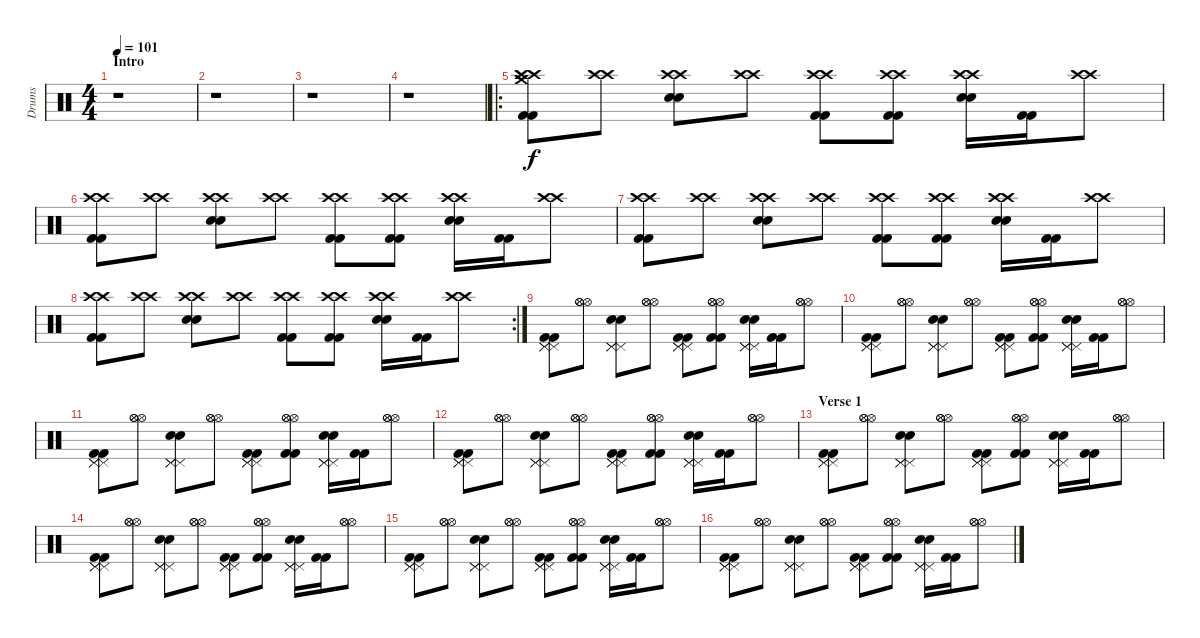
\track ("Drums" "Drums") {instrument percussion}
\staff {score}
\articulation defaults
\ts (4 4)
\section ("" "Intro")
\tempo 101
\clef neutral
\ks c
r.1{dy f} |
r.1 |
r.1 |
r.1 |
\ro
("Crash medium (hit)" "Crash high (hit)" "Crash high (hit)" "Kick (hit) 2" "Kick (hit) 2").8 ("Crash high (hit)" "Crash high (hit)").8 ("Crash high (hit)" "Crash high (hit)" "Electric Snare (hit)" "Electric Snare (hit)").8 ("Crash high (hit)" "Crash high (hit)").8 ("Crash high (hit)" "Crash high (hit)" "Kick (hit) 2" "Kick (hit) 2").8 ("Crash high (hit)" "Crash high (hit)" "Kick (hit) 2" "Kick (hit) 2").8 ("Crash high (hit)" "Crash high (hit)" "Electric Snare (hit)" "Electric Snare (hit)").16 ("Kick (hit) 2" "Kick (hit) 2").16 ("Crash high (hit)" "Crash high (hit)").8 |
("Crash high (hit)" "Crash high (hit)" "Kick (hit) 2" "Kick (hit) 2").8 ("Crash high (hit)" "Crash high (hit)").8 ("Crash high (hit)" "Crash high (hit)" "Electric Snare (hit)" "Electric Snare (hit)").8 ("Crash high (hit)" "Crash high (hit)").8 ("Crash high (hit)" "Crash high (hit)" "Kick (hit) 2" "Kick (hit) 2").8 ("Crash high (hit)" "Crash high (hit)" "Kick (hit) 2" "Kick (hit) 2").8 ("Crash high (hit)" "Crash high (hit)" "Electric Snare (hit)" "Electric Snare (hit)").16 ("Kick (hit) 2" "Kick (hit) 2").16 ("Crash high (hit)" "Crash high (hit)").8 |
("Crash high (hit)" "Crash high (hit)" "Kick (hit) 2" "Kick (hit) 2").8 ("Crash high (hit)" "Crash high (hit)").8 ("Crash high (hit)" "Crash high (hit)" "Electric Snare (hit)" "Electric Snare (hit)").8 ("Crash high (hit)" "Crash high (hit)").8 ("Crash high (hit)" "Crash high (hit)" "Kick (hit) 2" "Kick (hit) 2").8 ("Crash high (hit)" "Crash high (hit)" "Kick (hit) 2" "Kick (hit) 2").8 ("Crash high (hit)" "Crash high (hit)" "Electric Snare (hit)" "Electric Snare (hit)").16 ("Kick (hit) 2" "Kick (hit) 2").16 ("Crash high (hit)" "Crash high (hit)").8 |
\rc 2
("Crash high (hit)" "Crash high (hit)" "Kick (hit) 2" "Kick (hit) 2").8 ("Crash high (hit)" "Crash high (hit)").8 ("Crash high (hit)" "Crash high (hit)" "Electric Snare (hit)" "Electric Snare (hit)").8 ("Crash high (hit)" "Crash high (hit)").8 ("Crash high (hit)" "Crash high (hit)" "Kick (hit) 2" "Kick (hit) 2").8 ("Crash high (hit)" "Crash high (hit)" "Kick (hit) 2" "Kick (hit) 2").8 ("Crash high (hit)" "Crash high (hit)" "Electric Snare (hit)" "Electric Snare (hit)").16 ("Kick (hit) 2" "Kick (hit) 2").16 ("Crash high (hit)" "Crash high (hit)").8 |
("Pedal Hi-Hat (hit)" "Pedal Hi-Hat (hit)" "Pedal Hi-Hat (hit)" "Kick (hit) 2" "Kick (hit) 2").8 ("Hi-Hat (open)" "Hi-Hat (open)" "Hi-Hat (open)").8 ("Pedal Hi-Hat (hit)" "Pedal Hi-Hat (hit)" "Pedal Hi-Hat (hit)" "Electric Snare (hit)" "Electric Snare (hit)").8 ("Hi-Hat (open)" "Hi-Hat (open)" "Hi-Hat (open)").8 ("Pedal Hi-Hat (hit)" "Pedal Hi-Hat (hit)" "Pedal Hi-Hat (hit)" "Kick (hit) 2" "Kick (hit) 2").8 ("Hi-Hat (open)" "Hi-Hat (open)" "Hi-Hat (open)" "Kick (hit) 2" "Kick (hit) 2").8 ("Pedal Hi-Hat (hit)" "Pedal Hi-Hat (hit)" "Pedal Hi-Hat (hit)" "Electric Snare (hit)" "Electric Snare (hit)").16 ("Kick (hit) 2" "Kick (hit) 2").16 ("Hi-Hat (open)" "Hi-Hat (open)" "Hi-Hat (open)").8 |
("Pedal Hi-Hat (hit)" "Pedal Hi-Hat (hit)" "Pedal Hi-Hat (hit)" "Kick (hit) 2" "Kick (hit) 2").8 ("Hi-Hat (open)" "Hi-Hat (open)" "Hi-Hat (open)").8 ("Pedal Hi-Hat (hit)" "Pedal Hi-Hat (hit)" "Pedal Hi-Hat (hit)" "Electric Snare (hit)" "Electric Snare (hit)").8 ("Hi-Hat (open)" "Hi-Hat (open)" "Hi-Hat (open)").8 ("Pedal Hi-Hat (hit)" "Pedal Hi-Hat (hit)" "Pedal Hi-Hat (hit)" "Kick (hit) 2" "Kick (hit) 2").8 ("Hi-Hat (open)" "Hi-Hat (open)" "Hi-Hat (open)" "Kick (hit) 2" "Kick (hit) 2").8 ("Pedal Hi-Hat (hit)" "Pedal Hi-Hat (hit)" "Pedal Hi-Hat (hit)" "Electric Snare (hit)" "Electric Snare (hit)").16 ("Kick (hit) 2" "Kick (hit) 2").16 ("Hi-Hat (open)" "Hi-Hat (open)" "Hi-Hat (open)").8 |
("Pedal Hi-Hat (hit)" "Pedal Hi-Hat (hit)" "Pedal Hi-Hat (hit)" "Kick (hit) 2" "Kick (hit) 2").8 ("Hi-Hat (open)" "Hi-Hat (open)" "Hi-Hat (open)").8 ("Pedal Hi-Hat (hit)" "Pedal Hi-Hat (hit)" "Pedal Hi-Hat (hit)" "Electric Snare (hit)" "Electric Snare (hit)").8 ("Hi-Hat (open)" "Hi-Hat (open)" "Hi-Hat (open)").8 ("Pedal Hi-Hat (hit)" "Pedal Hi-Hat (hit)" "Pedal Hi-Hat (hit)" "Kick (hit) 2" "Kick (hit) 2").8 ("Hi-Hat (open)" "Hi-Hat (open)" "Hi-Hat (open)" "Kick (hit) 2" "Kick (hit) 2").8 ("Pedal Hi-Hat (hit)" "Pedal Hi-Hat (hit)" "Pedal Hi-Hat (hit)" "Electric Snare (hit)" "Electric Snare (hit)").16 ("Kick (hit) 2" "Kick (hit) 2").16 ("Hi-Hat (open)" "Hi-Hat (open)" "Hi-Hat (open)").8 |
("Pedal Hi-Hat (hit)" "Pedal Hi-Hat (hit)" "Pedal Hi-Hat (hit)" "Kick (hit) 2" "Kick (hit) 2").8 ("Hi-Hat (open)" "Hi-Hat (open)" "Hi-Hat (open)").8 ("Pedal Hi-Hat (hit)" "Pedal Hi-Hat (hit)" "Pedal Hi-Hat (hit)" "Electric Snare (hit)" "Electric Snare (hit)").8 ("Hi-Hat (open)" "Hi-Hat (open)" "Hi-Hat (open)").8 ("Pedal Hi-Hat (hit)" "Pedal Hi-Hat (hit)" "Pedal Hi-Hat (hit)" "Kick (hit) 2" "Kick (hit) 2").8 ("Hi-Hat (open)" "Hi-Hat (open)" "Hi-Hat (open)" "Kick (hit) 2" "Kick (hit) 2").8 ("Pedal Hi-Hat (hit)" "Pedal Hi-Hat (hit)" "Pedal Hi-Hat (hit)" "Electric Snare (hit)" "Electric Snare (hit)").16 ("Kick (hit) 2" "Kick (hit) 2").16 ("Hi-Hat (open)" "Hi-Hat (open)" "Hi-Hat (open)").8 |
\section ("" "Verse 1")
("Pedal Hi-Hat (hit)" "Pedal Hi-Hat (hit)" "Pedal Hi-Hat (hit)" "Kick (hit) 2" "Kick (hit) 2").8 ("Hi-Hat (open)" "Hi-Hat (open)" "Hi-Hat (open)").8 ("Pedal Hi-Hat (hit)" "Pedal Hi-Hat (hit)" "Pedal Hi-Hat (hit)" "Electric Snare (hit)" "Electric Snare (hit)").8 ("Hi-Hat (open)" "Hi-Hat (open)" "Hi-Hat (open)").8 ("Pedal Hi-Hat (hit)" "Pedal Hi-Hat (hit)" "Pedal Hi-Hat (hit)" "Kick (hit) 2" "Kick (hit) 2").8 ("Hi-Hat (open)" "Hi-Hat (open)" "Hi-Hat (open)" "Kick (hit) 2" "Kick (hit) 2").8 ("Pedal Hi-Hat (hit)" "Pedal Hi-Hat (hit)" "Pedal Hi-Hat (hit)" "Electric Snare (hit)" "Electric Snare (hit)").16 ("Kick (hit) 2" "Kick (hit) 2").16 ("Hi-Hat (open)" "Hi-Hat (open)" "Hi-Hat (open)").8 |
("Pedal Hi-Hat (hit)" "Pedal Hi-Hat (hit)" "Pedal Hi-Hat (hit)" "Kick (hit) 2" "Kick (hit) 2").8 ("Hi-Hat (open)" "Hi-Hat (open)" "Hi-Hat (open)").8 ("Pedal Hi-Hat (hit)" "Pedal Hi-Hat (hit)" "Pedal Hi-Hat (hit)" "Electric Snare (hit)" "Electric Snare (hit)").8 ("Hi-Hat (open)" "Hi-Hat (open)" "Hi-Hat (open)").8 ("Pedal Hi-Hat (hit)" "Pedal Hi-Hat (hit)" "Pedal Hi-Hat (hit)" "Kick (hit) 2" "Kick (hit) 2").8 ("Hi-Hat (open)" "Hi-Hat (open)" "Hi-Hat (open)" "Kick (hit) 2" "Kick (hit) 2").8 ("Pedal Hi-Hat (hit)" "Pedal Hi-Hat (hit)" "Pedal Hi-Hat (hit)" "Electric Snare (hit)" "Electric Snare (hit)").16 ("Kick (hit) 2" "Kick (hit) 2").16 ("Hi-Hat (open)" "Hi-Hat (open)" "Hi-Hat (open)").8 |
("Pedal Hi-Hat (hit)" "Pedal Hi-Hat (hit)" "Pedal Hi-Hat (hit)" "Kick (hit) 2" "Kick (hit) 2").8 ("Hi-Hat (open)" "Hi-Hat (open)" "Hi-Hat (open)").8 ("Pedal Hi-Hat (hit)" "Pedal Hi-Hat (hit)" "Pedal Hi-Hat (hit)" "Electric Snare (hit)" "Electric Snare (hit)").8 ("Hi-Hat (open)" "Hi-Hat (open)" "Hi-Hat (open)").8 ("Pedal Hi-Hat (hit)" "Pedal Hi-Hat (hit)" "Pedal Hi-Hat (hit)" "Kick (hit) 2" "Kick (hit) 2").8 ("Hi-Hat (open)" "Hi-Hat (open)" "Hi-Hat (open)" "Kick (hit) 2" "Kick (hit) 2").8 ("Pedal Hi-Hat (hit)" "Pedal Hi-Hat (hit)" "Pedal Hi-Hat (hit)" "Electric Snare (hit)" "Electric Snare (hit)").16 ("Kick (hit) 2" "Kick (hit) 2").16 ("Hi-Hat (open)" "Hi-Hat (open)" "Hi-Hat (open)").8 |
("Pedal Hi-Hat (hit)" "Pedal Hi-Hat (hit)" "Pedal Hi-Hat (hit)" "Kick (hit) 2" "Kick (hit) 2").8 ("Hi-Hat (open)" "Hi-Hat (open)" "Hi-Hat (open)").8 ("Pedal Hi-Hat (hit)" "Pedal Hi-Hat (hit)" "Pedal Hi-Hat (hit)" "Electric Snare (hit)" "Electric Snare (hit)").8 ("Hi-Hat (open)" "Hi-Hat (open)" "Hi-Hat (open)").8 ("Pedal Hi-Hat (hit)" "Pedal Hi-Hat (hit)" "Pedal Hi-Hat (hit)" "Kick (hit) 2" "Kick (hit) 2").8 ("Hi-Hat (open)" "Hi-Hat (open)" "Hi-Hat (open)" "Kick (hit) 2" "Kick (hit) 2").8 ("Pedal Hi-Hat (hit)" "Pedal Hi-Hat (hit)" "Pedal Hi-Hat (hit)" "Electric Snare (hit)" "Electric Snare (hit)").16 ("Kick (hit) 2" "Kick (hit) 2").16 ("Hi-Hat (open)" "Hi-Hat (open)" "Hi-Hat (open)").8
